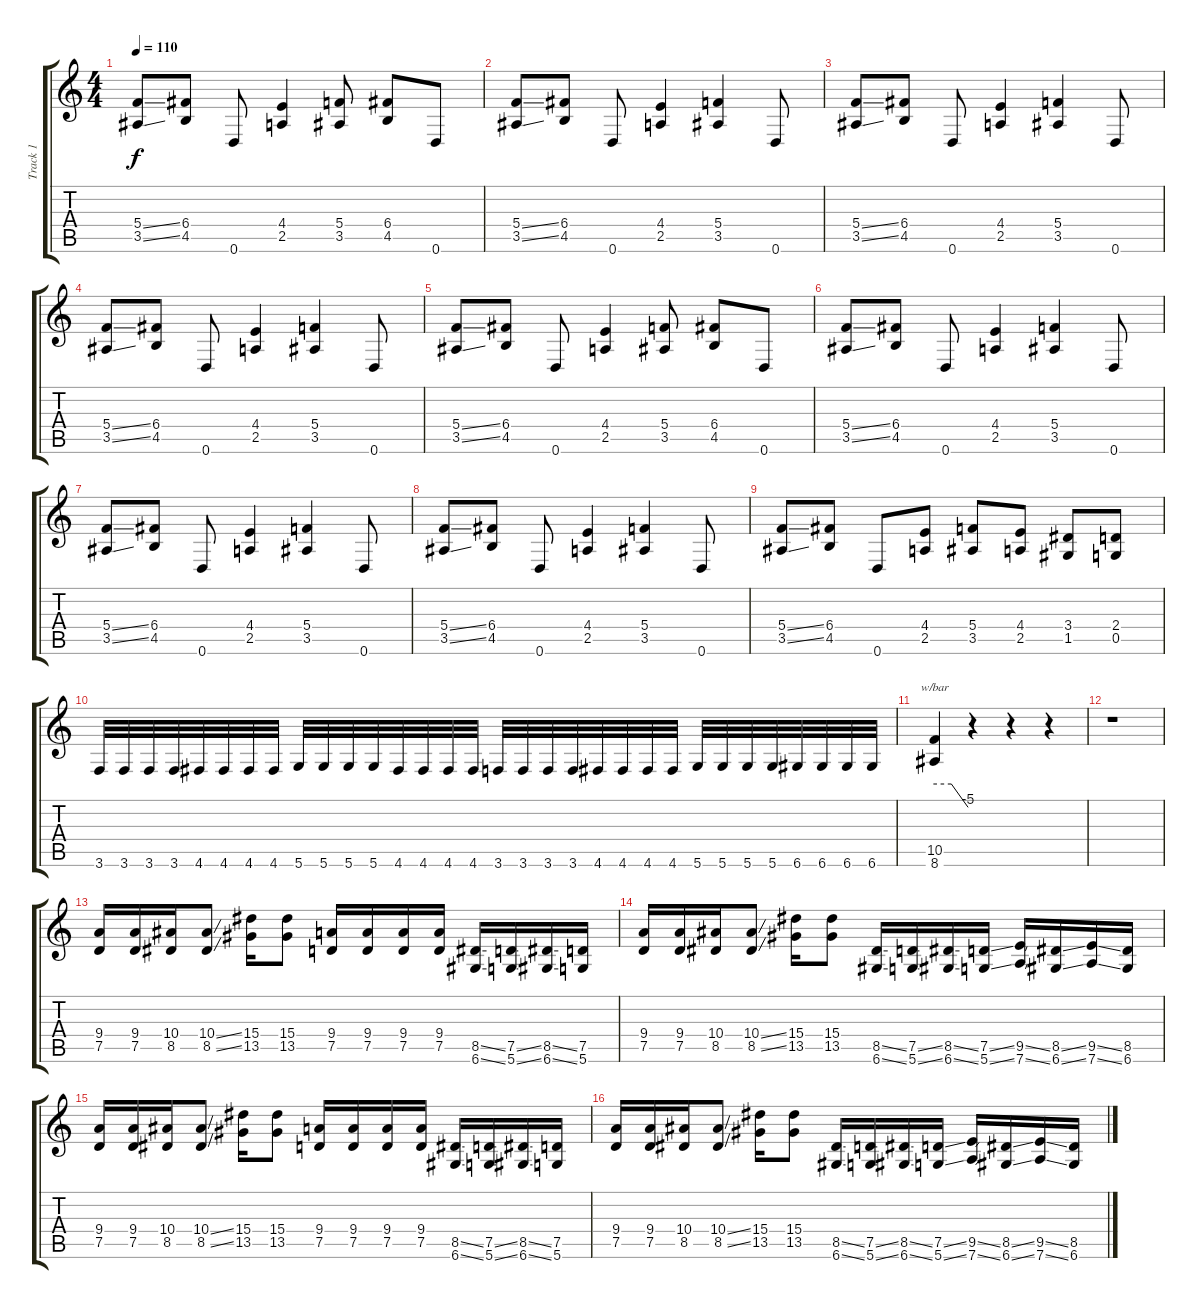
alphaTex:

\track ("Track 1" "Track 1") {instrument distortionguitar}
\staff {score tabs}
\tuning (D4 A3 F3 C3 G2 D2) {hide}
\ts (4 4)
\tempo 110
\clef g2
\ks c
(5.4{ss} 3.5{ss}).8{dy f} (6.4 4.5).8 0.6.8 (4.4 2.5).4 (5.4 3.5).8 (6.4 4.5).8 0.6.8 |
(5.4{ss} 3.5{ss}).8 (6.4 4.5).8 0.6.8 (4.4 2.5).4 (5.4 3.5).4 0.6.8 |
(5.4{ss} 3.5{ss}).8 (6.4 4.5).8 0.6.8 (4.4 2.5).4 (5.4 3.5).4 0.6.8 |
(5.4{ss} 3.5{ss}).8 (6.4 4.5).8 0.6.8 (4.4 2.5).4 (5.4 3.5).4 0.6.8 |
(5.4{ss} 3.5{ss}).8 (6.4 4.5).8 0.6.8 (4.4 2.5).4 (5.4 3.5).8 (6.4 4.5).8 0.6.8 |
(5.4{ss} 3.5{ss}).8 (6.4 4.5).8 0.6.8 (4.4 2.5).4 (5.4 3.5).4 0.6.8 |
(5.4{ss} 3.5{ss}).8 (6.4 4.5).8 0.6.8 (4.4 2.5).4 (5.4 3.5).4 0.6.8 |
(5.4{ss} 3.5{ss}).8 (6.4 4.5).8 0.6.8 (4.4 2.5).4 (5.4 3.5).4 0.6.8 |
(5.4{ss} 3.5{ss}).8 (6.4 4.5).8 0.6.8 (4.4 2.5).8 (5.4 3.5).8 (4.4 2.5).8 (3.4 1.5).8 (2.4 0.5).8 |
3.6.32 3.6.32 3.6.32 3.6.32 4.6.32 4.6.32 4.6.32 4.6.32 5.6.32 5.6.32 5.6.32 5.6.32 4.6.32 4.6.32 4.6.32 4.6.32 3.6.32 3.6.32 3.6.32 3.6.32 4.6.32 4.6.32 4.6.32 4.6.32 5.6.32 5.6.32 5.6.32 5.6.32 6.6.32 6.6.32 6.6.32 6.6.32 |
(10.5 8.6).4{tbe (custom default 0 0 30 0 60 -20)} r.4 r.4 r.4 |
r.1 |
(9.4 7.5).16 (9.4 7.5).16 (10.4 8.5).16 (10.4{ss} 8.5{ss}).8 (15.4 13.5).16 (15.4 13.5).8 (9.4 7.5).16 (9.4 7.5).16 (9.4 7.5).16 (9.4 7.5).16 (8.5{ss} 6.6{ss}).16 (7.5{ss} 5.6{ss}).16 (8.5{ss} 6.6{ss}).16 (7.5 5.6).16 |
(9.4 7.5).16 (9.4 7.5).16 (10.4 8.5).16 (10.4{ss} 8.5{ss}).8 (15.4 13.5).16 (15.4 13.5).8 (8.5{ss} 6.6{ss}).16 (7.5{ss} 5.6{ss}).16 (8.5{ss} 6.6{ss}).16 (7.5{ss} 5.6{ss}).16 (9.5{ss} 7.6{ss}).16 (8.5{ss} 6.6{ss}).16 (9.5{ss} 7.6{ss}).16 (8.5 6.6).16 |
(9.4 7.5).16 (9.4 7.5).16 (10.4 8.5).16 (10.4{ss} 8.5{ss}).8 (15.4 13.5).16 (15.4 13.5).8 (9.4 7.5).16 (9.4 7.5).16 (9.4 7.5).16 (9.4 7.5).16 (8.5{ss} 6.6{ss}).16 (7.5{ss} 5.6{ss}).16 (8.5{ss} 6.6{ss}).16 (7.5 5.6).16 |
(9.4 7.5).16 (9.4 7.5).16 (10.4 8.5).16 (10.4{ss} 8.5{ss}).8 (15.4 13.5).16 (15.4 13.5).8 (8.5{ss} 6.6{ss}).16 (7.5{ss} 5.6{ss}).16 (8.5{ss} 6.6{ss}).16 (7.5{ss} 5.6{ss}).16 (9.5{ss} 7.6{ss}).16 (8.5{ss} 6.6{ss}).16 (9.5{ss} 7.6{ss}).16 (8.5 6.6).16
